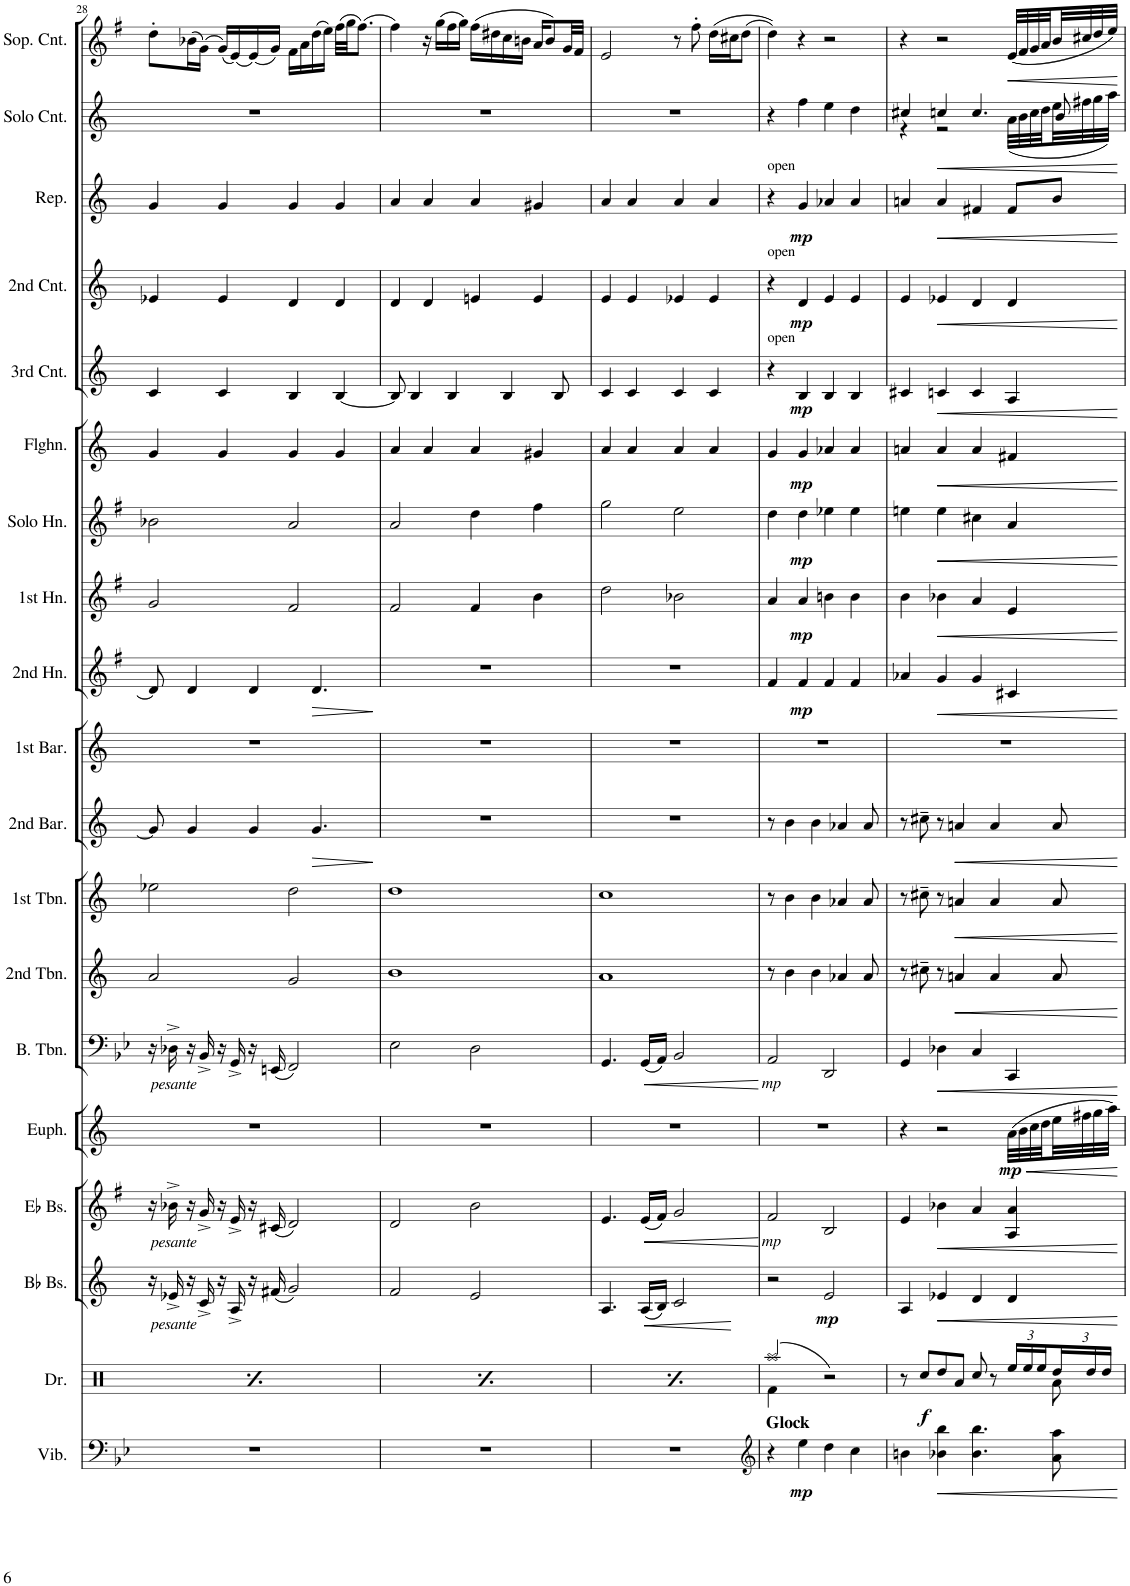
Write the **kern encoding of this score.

**kern	**dynam	**kern	**dynam	**kern	**dynam	**kern	**dynam	**kern	**dynam	**kern	**dynam	**kern	**dynam	**kern	**dynam	**kern	**dynam	**kern	**kern	**dynam	**kern	**dynam	**kern	**dynam	**kern	**dynam	**kern	**dynam	**kern	**dynam	**kern	**dynam	**kern	**dynam	**kern	**dynam
*part19	*part19	*part18	*part18	*part17	*part17	*part16	*part16	*part15	*part15	*part14	*part14	*part13	*part13	*part12	*part12	*part11	*part11	*part10	*part9	*part9	*part8	*part8	*part7	*part7	*part6	*part6	*part5	*part5	*part4	*part4	*part3	*part3	*part2	*part2	*part1	*part1
*staff19	*staff19	*staff18	*staff18	*staff17	*staff17	*staff16	*staff16	*staff15	*staff15	*staff14	*staff14	*staff13	*staff13	*staff12	*staff12	*staff11	*staff11	*staff10	*staff9	*staff9	*staff8	*staff8	*staff7	*staff7	*staff6	*staff6	*staff5	*staff5	*staff4	*staff4	*staff3	*staff3	*staff2	*staff2	*staff1	*staff1
*I"Percussion	*	*I"Drum Kit	*	*I"Bb Bass	*	*I"Eb Bass	*	*I"Euphonium	*	*I"Bass Trombone	*	*I"2nd Trombone	*	*I"1st Trombone	*	*I"2nd Baritone	*	*I"1st Baritone	*I"2nd Horn	*	*I"1st Horn	*	*I"Solo Horn	*	*I"Flugelhorn	*	*I"3rd Cornet	*	*I"2nd Cornet	*	*I"Repiano	*	*I"Solo Cornet	*	*I"Soprano Cornet	*
*I'Perc.	*	*I'Dr.	*	*I'Bb Bs.	*	*I'Eb Bs.	*	*I'Euph.	*	*I'B. Tbn.	*	*I'2nd Tbn.	*	*I'1st Tbn.	*	*I'2nd Bar.	*	*I'1st Bar.	*I'2nd Hn.	*	*I'1st Hn.	*	*I'Solo Hn.	*	*I'Flghn.	*	*I'3rd Cnt.	*	*I'2nd Cnt.	*	*I'Rep.	*	*I'Solo Cnt.	*	*I'Sop. Cnt.	*
!!LO:PB:g=z
*clefF4	*	*clefX	*	*clefG2	*	*clefG2	*	*clefG2	*	*clefF4	*	*clefG2	*	*clefG2	*	*clefG2	*	*clefG2	*clefG2	*	*clefG2	*	*clefG2	*	*clefG2	*	*clefG2	*	*clefG2	*	*clefG2	*	*clefG2	*	*clefG2	*
*	*	*	*	*Trd15c26	*	*Trd12c21	*	*Trd8c14	*	*	*	*Trd8c14	*	*Trd8c14	*	*Trd8c14	*	*Trd8c14	*Trd5c9	*	*Trd5c9	*	*Trd5c9	*	*Trd1c2	*	*Trd1c2	*	*Trd1c2	*	*Trd1c2	*	*Trd1c2	*	*Trd-2c-3	*
*k[b-e-]	*	*k[]	*	*k[]	*	*k[f#]	*	*k[]	*	*k[b-e-]	*	*k[]	*	*k[]	*	*k[]	*	*k[]	*k[f#]	*	*k[f#]	*	*k[f#]	*	*k[]	*	*k[]	*	*k[]	*	*k[]	*	*k[]	*	*k[f#]	*
*M4/4	*	*M4/4	*	*M4/4	*	*M4/4	*	*M4/4	*	*M4/4	*	*M4/4	*	*M4/4	*	*M4/4	*	*M4/4	*M4/4	*	*M4/4	*	*M4/4	*	*M4/4	*	*M4/4	*	*M4/4	*	*M4/4	*	*M4/4	*	*M4/4	*
*met(c)	*	*met(c)	*	*met(c)	*	*met(c)	*	*met(c)	*	*met(c)	*	*met(c)	*	*met(c)	*	*met(c)	*	*met(c)	*met(c)	*	*met(c)	*	*met(c)	*	*met(c)	*	*met(c)	*	*met(c)	*	*met(c)	*	*met(c)	*	*met(c)	*
=28	=28	=28	=28	=28	=28	=28	=28	=28	=28	=28	=28	=28	=28	=28	=28	=28	=28	=28	=28	=28	=28	=28	=28	=28	=28	=28	=28	=28	=28	=28	=28	=28	=28	=28	=28	=28
*	*	*^	*	*	*	*	*	*	*	*	*	*	*	*	*	*	*	*	*	*	*	*	*	*	*	*	*	*	*	*	*	*	*	*	*	*
1r	.	(8Raa/L	4Rf\	.	16r	.	16r	.	1r	.	16r	.	2a/	.	2ee-X\	.	8g/]	.	1r	8d/]	.	2g/	.	2b-X\	.	4g/	.	4c/	.	4e-X/	.	4g/	.	1r	.	8dd'\L	.
!	!	!	!	!	!	!	!	!	!	!	!LO:TX:b:i:t=pesante	!	!	!	!	!	!	!	!	!	!	!	!	!	!	!	!	!	!	!	!	!	!	!	!	!	!
!	!	!	!	!	!	!	!LO:TX:b:i:t=pesante	!	!	!	!	!	!	!	!	!	!	!	!	!	!	!	!	!	!	!	!	!	!	!	!	!	!	!	!	!	!
!	!	!	!	!	!LO:TX:b:i:t=pesante	!	!	!	!	!	!	!	!	!	!	!	!	!	!	!	!	!	!	!	!	!	!	!	!	!	!	!	!	!	!	!	!
.	.	.	.	.	16e-X^/	.	16b-X^\	.	.	.	16D-X^\	.	.	.	.	.	.	.	.	.	.	.	.	.	.	.	.	.	.	.	.	.	.	.	.	.	.
.	.	8Rgg/)	.	.	16r	.	16r	.	.	.	16r	.	.	.	.	.	4g/	.	.	4d/	.	.	.	.	.	.	.	.	.	.	.	.	.	.	.	(16b-X\L	.
.	.	.	.	.	16c^/	.	16g^/	.	.	.	16BB-^/	.	.	.	.	.	.	.	.	.	.	.	.	.	.	.	.	.	.	.	.	.	.	.	.	(16g\JJ)	.
.	.	8Rgg/	8.Rcc\L	.	16r	.	16r	.	.	.	16r	.	.	.	.	.	.	.	.	.	.	.	.	.	.	4g/	.	4c/	.	4e-/	.	4g/	.	.	.	(16g/LL)	.
.	.	.	.	.	16A^/	.	16e^/	.	.	.	16GG^/	.	.	.	.	.	.	.	.	.	.	.	.	.	.	.	.	.	.	.	.	.	.	.	.	(16e/)	.
.	.	8Rgg/J	.	.	16r	.	16r	.	.	.	16r	.	.	.	.	.	4g/	.	.	4d/	.	.	.	.	.	.	.	.	.	.	.	.	.	.	.	(16e/)	.
.	.	.	16Rf\Jk	.	(16f#X/	.	(16c#X/	.	.	.	(16EEn/	.	.	.	.	.	.	.	.	.	.	.	.	.	.	.	.	.	.	.	.	.	.	.	.	16g/JJ)	.
.	.	8Rgg/L	4Rf\	.	2g/)	.	2d/)	.	.	.	2FF/)	.	2g/	.	2dd\	.	.	.	.	.	.	2f#/	.	2a/	.	4g/	.	4B/	.	4d/	.	4g/	.	.	.	16f#\LL	.
.	.	.	.	.	.	.	.	.	.	.	.	.	.	.	.	.	.	.	.	.	.	.	.	.	.	.	.	.	.	.	.	.	.	.	.	16a\	.
!	!	!	!	!	!	!	!	!	!	!	!	!	!	!	!	!	!	!LO:HP:b	!	!	!LO:HP:b	!	!	!	!	!	!	!	!	!	!	!	!	!	!	!	!
.	.	8Rgg/	.	.	.	.	.	.	.	.	.	.	.	.	.	.	4.g/	>	.	4.d/	>	.	.	.	.	.	.	.	.	.	.	.	.	.	.	(16dd\	.
.	.	.	.	.	.	.	.	.	.	.	.	.	.	.	.	.	.	.	.	.	.	.	.	.	.	.	.	.	.	.	.	.	.	.	.	16ee\JJ)	.
.	.	8Rgg/	8Rcc\L	.	.	.	.	.	.	.	.	.	.	.	.	.	.	.	.	.	.	.	.	.	.	4g/	.	[4B/	.	4d/	.	4g/	.	.	.	(32ff#\LLL	.
.	.	.	.	.	.	.	.	.	.	.	.	.	.	.	.	.	.	.	.	.	.	.	.	.	.	.	.	.	.	.	.	.	.	.	.	32gg\JJ	.
.	.	.	.	.	.	.	.	.	.	.	.	.	.	.	.	.	.	.	.	.	.	.	.	.	.	.	.	.	.	.	.	.	.	.	.	(8.ff#\J)	.
.	.	8Rgg/J	8Rf\J	.	.	.	.	.	.	.	.	.	.	.	.	.	.	.	.	.	.	.	.	.	.	.	.	.	.	.	.	.	.	.	.	.	.
*	*	*v	*v	*	*	*	*	*	*	*	*	*	*	*	*	*	*	*	*	*	*	*	*	*	*	*	*	*	*	*	*	*	*	*	*	*	*
.	.	.	.	.	.	.	.	.	.	.	.	.	.	.	.	.	]	.	.	]	.	.	.	.	.	.	.	.	.	.	.	.	.	.	.	.
=29	=29	=29	=29	=29	=29	=29	=29	=29	=29	=29	=29	=29	=29	=29	=29	=29	=29	=29	=29	=29	=29	=29	=29	=29	=29	=29	=29	=29	=29	=29	=29	=29	=29	=29	=29	=29
*	*	*^	*	*	*	*	*	*	*	*	*	*	*	*	*	*	*	*	*	*	*	*	*	*	*	*	*	*	*	*	*	*	*	*	*	*
1r	.	(8Raa/L	4Rf\	.	2f/	.	2d/	.	1r	.	2E-\	.	1b	.	1dd	.	1r	.	1r	1r	.	2f#/	.	2a/	.	4a/	.	8B/]	.	4d/	.	4a/	.	1r	.	4ff#\)	.
.	.	8Rgg/)	.	.	.	.	.	.	.	.	.	.	.	.	.	.	.	.	.	.	.	.	.	.	.	.	.	4B/	.	.	.	.	.	.	.	.	.
.	.	8Rgg/	8.Rcc\L	.	.	.	.	.	.	.	.	.	.	.	.	.	.	.	.	.	.	.	.	.	.	4a/	.	.	.	4d/	.	4a/	.	.	.	16r	.
.	.	.	.	.	.	.	.	.	.	.	.	.	.	.	.	.	.	.	.	.	.	.	.	.	.	.	.	.	.	.	.	.	.	.	.	(16gg\LL	.
.	.	8Rgg/J	.	.	.	.	.	.	.	.	.	.	.	.	.	.	.	.	.	.	.	.	.	.	.	.	.	4B/	.	.	.	.	.	.	.	16ff#\	.
.	.	.	16Rf\Jk	.	.	.	.	.	.	.	.	.	.	.	.	.	.	.	.	.	.	.	.	.	.	.	.	.	.	.	.	.	.	.	.	16gg\JJ)	.
.	.	8Rgg/L	4Rf\	.	2e/	.	2b\	.	.	.	2D\	.	.	.	.	.	.	.	.	.	.	4f#/	.	4dd\	.	4a/	.	.	.	4en/	.	4a/	.	.	.	(16ff#\LL	.
.	.	.	.	.	.	.	.	.	.	.	.	.	.	.	.	.	.	.	.	.	.	.	.	.	.	.	.	.	.	.	.	.	.	.	.	16dd#X\	.
.	.	8Rgg/	.	.	.	.	.	.	.	.	.	.	.	.	.	.	.	.	.	.	.	.	.	.	.	.	.	4B/	.	.	.	.	.	.	.	16cc\	.
.	.	.	.	.	.	.	.	.	.	.	.	.	.	.	.	.	.	.	.	.	.	.	.	.	.	.	.	.	.	.	.	.	.	.	.	16bn\JJ	.
.	.	8Rgg/	8Rcc\L	.	.	.	.	.	.	.	.	.	.	.	.	.	.	.	.	.	.	4b\	.	4ff#\	.	4g#X/	.	.	.	4e/	.	4g#X/	.	.	.	16a/KL	.
.	.	.	.	.	.	.	.	.	.	.	.	.	.	.	.	.	.	.	.	.	.	.	.	.	.	.	.	.	.	.	.	.	.	.	.	8b/)	.
.	.	8Rgg/J	8Rf\J	.	.	.	.	.	.	.	.	.	.	.	.	.	.	.	.	.	.	.	.	.	.	.	.	8B/	.	.	.	.	.	.	.	.	.
.	.	.	.	.	.	.	.	.	.	.	.	.	.	.	.	.	.	.	.	.	.	.	.	.	.	.	.	.	.	.	.	.	.	.	.	32g/LL	.
.	.	.	.	.	.	.	.	.	.	.	.	.	.	.	.	.	.	.	.	.	.	.	.	.	.	.	.	.	.	.	.	.	.	.	.	32f#/JJJ	.
=30	=30	=30	=30	=30	=30	=30	=30	=30	=30	=30	=30	=30	=30	=30	=30	=30	=30	=30	=30	=30	=30	=30	=30	=30	=30	=30	=30	=30	=30	=30	=30	=30	=30	=30	=30	=30	=30
1r	.	(8Raa/L	4Rf\	.	4.A/	.	4.e/	.	1r	.	4.GG/	.	1a	.	1cc	.	1r	.	1r	1r	.	2dd\	.	2gg\	.	4a/	.	4c/	.	4e/	.	4a/	.	1r	.	2e/	.
.	.	8Rgg/)	.	.	.	.	.	.	.	.	.	.	.	.	.	.	.	.	.	.	.	.	.	.	.	.	.	.	.	.	.	.	.	.	.	.	.
.	.	8Rgg/	8.Rcc\L	.	.	.	.	.	.	.	.	.	.	.	.	.	.	.	.	.	.	.	.	.	.	4a/	.	4c/	.	4e/	.	4a/	.	.	.	.	.
!	!	!	!	!	!	!LO:HP:b	!	!LO:HP:b	!	!	!	!LO:HP:b	!	!	!	!	!	!	!	!	!	!	!	!	!	!	!	!	!	!	!	!	!	!	!	!	!
.	.	8Rgg/J	.	.	(16A/LL	<	(16e/LL	<	.	.	(16GG/LL	<	.	.	.	.	.	.	.	.	.	.	.	.	.	.	.	.	.	.	.	.	.	.	.	.	.
.	.	.	16Rf\Jk	.	16B/JJ)	.	16f#/JJ)	.	.	.	16AA/JJ)	.	.	.	.	.	.	.	.	.	.	.	.	.	.	.	.	.	.	.	.	.	.	.	.	.	.
.	.	8Rgg/L	4Rf\	.	2c/	.	2g/	.	.	.	2BB-/	.	.	.	.	.	.	.	.	.	.	2b-X\	.	2ee\	.	4a/	.	4c/	.	4e-X/	.	4a/	.	.	.	8r	.
.	.	8Rgg/	.	.	.	.	.	.	.	.	.	.	.	.	.	.	.	.	.	.	.	.	.	.	.	.	.	.	.	.	.	.	.	.	.	8ff#'\	.
.	.	8Rgg/	8Rcc\L	.	.	.	.	.	.	.	.	.	.	.	.	.	.	.	.	.	.	.	.	.	.	4a/	.	4c/	.	4e-/	.	4a/	.	.	.	(16dd\LL	.
.	.	.	.	.	.	.	.	.	.	.	.	.	.	.	.	.	.	.	.	.	.	.	.	.	.	.	.	.	.	.	.	.	.	.	.	16cc#X\J	.
.	.	8Rgg/J	8Rf\J	.	.	.	.	.	.	.	.	.	.	.	.	.	.	.	.	.	.	.	.	.	.	.	.	.	.	.	.	.	.	.	.	(8dd\J	.
*	*	*v	*v	*	*	*	*	*	*	*	*	*	*	*	*	*	*	*	*	*	*	*	*	*	*	*	*	*	*	*	*	*	*	*	*	*	*
.	.	.	.	.	[	.	[	.	.	.	[	.	.	.	.	.	.	.	.	.	.	.	.	.	.	.	.	.	.	.	.	.	.	.	.	.
=31	=31	=31	=31	=31	=31	=31	=31	=31	=31	=31	=31	=31	=31	=31	=31	=31	=31	=31	=31	=31	=31	=31	=31	=31	=31	=31	=31	=31	=31	=31	=31	=31	=31	=31	=31	=31
*clefG2	*	*	*	*	*	*	*	*	*	*	*	*	*	*	*	*	*	*	*	*	*	*	*	*	*	*	*	*	*	*	*	*	*	*	*	*
*	*	*^	*	*	*	*	*	*	*	*	*	*	*	*	*	*	*	*	*	*	*	*	*	*	*	*	*	*	*	*	*	*	*	*	*	*
!	!	!	!	!	!	!	!	!	!	!	!	!	!	!	!	!	!	!	!	!	!	!	!	!	!	!	!	!	!	!	!	!LO:TX:a:t=open	!	!	!	!	!
!	!	!	!	!	!	!	!	!	!	!	!	!	!	!	!	!	!	!	!	!	!	!	!	!	!	!	!	!	!	!LO:TX:a:t=open	!	!	!	!	!	!	!
!	!	!	!	!	!	!	!	!	!	!	!	!	!	!	!	!	!	!	!	!	!	!	!	!	!	!	!	!LO:TX:a:t=open	!	!	!	!	!	!	!	!	!
!	!	!	!	!	!	!	!	!	!	!	!LO:TX:b:i:t=mp	!	!	!	!	!	!	!	!	!	!	!	!	!	!	!	!	!	!	!	!	!	!	!	!	!	!
!	!	!	!	!	!	!	!LO:TX:b:i:t=mp	!	!	!	!	!	!	!	!	!	!	!	!	!	!	!	!	!	!	!	!	!	!	!	!	!	!	!	!	!	!
4r	.	(2Raa/	4Rf\	.	2r	.	2f#/	.	1r	.	2AA/	.	8r	.	8r	.	8r	.	1r	4f#/	.	4a/	.	4dd\	.	4g/	.	4r	.	4r	.	4r	.	4r	.	4dd\))	.
.	.	.	.	.	.	.	.	.	.	.	.	.	4b\	.	4b\	.	4b\	.	.	.	.	.	.	.	.	.	.	.	.	.	.	.	.	.	.	.	.
!LO:TX:a:B:t=Glock	!	!	!	!	!	!	!	!	!	!	!	!	!	!	!	!	!	!	!	!	!	!	!	!	!	!	!	!	!	!	!	!	!	!	!	!	!
!	!LO:DY:b	!	!	!	!	!	!	!	!	!	!	!	!	!	!	!	!	!	!	!	!LO:DY:b	!	!LO:DY:b	!	!LO:DY:b	!	!LO:DY:b	!	!LO:DY:b	!	!LO:DY:b	!	!LO:DY:b	!	!	!	!
4ee-\	mp	.	2.ryy	.	.	.	.	.	.	.	.	.	.	.	.	.	.	.	.	4f#/	mp	4a/	mp	4dd\	mp	4g/	mp	4B/	mp	4d/	mp	4g/	mp	4ff\	.	4r	.
.	.	.	.	.	.	.	.	.	.	.	.	.	4b\	.	4b\	.	4b\	.	.	.	.	.	.	.	.	.	.	.	.	.	.	.	.	.	.	.	.
!	!	!	!	!	!	!LO:DY:b	!	!	!	!	!	!	!	!	!	!	!	!	!	!	!	!	!	!	!	!	!	!	!	!	!	!	!	!	!	!	!
4dd\	.	2r)	.	.	2e/	mp	2B/	.	.	.	2DD/	.	.	.	.	.	.	.	.	4f#/	.	4bn\	.	4ee-X\	.	4a-X/	.	4B/	.	4e/	.	4a-X/	.	4ee\	.	2r	.
.	.	.	.	.	.	.	.	.	.	.	.	.	4a-X/	.	4a-X/	.	4a-X/	.	.	.	.	.	.	.	.	.	.	.	.	.	.	.	.	.	.	.	.
4cc\	.	.	.	.	.	.	.	.	.	.	.	.	.	.	.	.	.	.	.	4f#/	.	4b\	.	4ee-\	.	4a-/	.	4B/	.	4e/	.	4a-/	.	4dd\	.	.	.
.	.	.	.	.	.	.	.	.	.	.	.	.	8a-/	.	8a-/	.	8a-/	.	.	.	.	.	.	.	.	.	.	.	.	.	.	.	.	.	.	.	.
=32	=32	=32	=32	=32	=32	=32	=32	=32	=32	=32	=32	=32	=32	=32	=32	=32	=32	=32	=32	=32	=32	=32	=32	=32	=32	=32	=32	=32	=32	=32	=32	=32	=32	=32	=32	=32	=32
*	*	*	*	*	*	*	*	*	*	*	*	*	*	*	*	*	*	*	*	*	*	*	*	*	*	*	*	*	*	*	*	*	*	*^	*	*	*
4bn\	.	8r	2..ryy	.	4A/	.	4e/	.	4r	.	4GG/	.	8r	.	8r	.	8r	.	1r	4a-X/	.	4b\	.	4een\	.	4an/	.	4c#X/	.	4e/	.	4an/	.	4cc#X/	4r	.	4r	.
!	!	!	!	!LO:DY:b	!	!	!	!	!	!	!	!	!	!	!	!	!	!	!	!	!	!	!	!	!	!	!	!	!	!	!	!	!	!	!	!	!	!
.	.	8Rcc/L	.	f	.	.	.	.	.	.	.	.	8cc#X~\	.	8cc#X~\	.	8cc#X~\	.	.	.	.	.	.	.	.	.	.	.	.	.	.	.	.	.	.	.	.	.
!	!LO:HP:b	!	!	!	!	!LO:HP:b	!	!LO:HP:b	!	!	!	!LO:HP:b	!	!	!	!	!	!	!	!	!LO:HP:b	!	!LO:HP:b	!	!LO:HP:b	!	!LO:HP:b	!	!LO:HP:b	!	!LO:HP:b	!	!LO:HP:b	!	!	!LO:HP:b	!	!
4b-X\ 4bb-\	<	8Rdd/	.	.	4e-X/	<	4b-X\	<	2r	.	4D-X\	<	8r	.	8r	.	8r	.	.	4g/	<	4b-X\	<	4ee\	<	4a/	<	4cn/	<	4e-X/	<	4a/	<	4ccn/	2r	<	2r	.
!	!	!	!	!	!	!	!	!	!	!	!	!	!	!LO:HP:b	!	!LO:HP:b	!	!LO:HP:b	!	!	!	!	!	!	!	!	!	!	!	!	!	!	!	!	!	!	!	!
.	.	8Ra/J	.	.	.	.	.	.	.	.	.	.	4an/	<	4an/	<	4an/	<	.	.	.	.	.	.	.	.	.	.	.	.	.	.	.	.	.	.	.	.
4.b-\ 4.bb-\	.	8Rcc/	.	.	4d/	.	4a/	.	.	.	4C/	.	.	.	.	.	.	.	.	4g/	.	4a/	.	4cc#X\	.	4a/	.	4c/	.	4d/	.	4f#X/	.	4.cc/	.	.	.	.
.	.	8r	.	.	.	.	.	.	.	.	.	.	4a/	.	4a/	.	4a/	.	.	.	.	.	.	.	.	.	.	.	.	.	.	.	.	.	.	.	.	.
*	*	*Xbrackettup	*	*	*	*	*	*	*	*	*	*	*	*	*	*	*	*	*	*	*	*	*	*	*	*	*	*	*	*	*	*	*	*	*	*	*	*
!	!	!	!	!	!	!	!	!	!	!LO:HP:b	!	!	!	!	!	!	!	!	!	!	!	!	!	!	!	!	!	!	!	!	!	!	!	!	!	!	!	!LO:HP:b
!	!	!	!	!	!	!	!	!	!	!LO:DY:n=1:b	!	!	!	!	!	!	!	!	!	!	!	!	!	!	!	!	!	!	!	!	!	!	!	!	!	!	!	!
.	.	24Ree/LL	.	.	4d/	.	4A/ 4a/	.	(32a\LLL	< mp	4CC/	.	.	.	.	.	.	.	.	4c#X/	.	4e/	.	4a/	.	4f#X/	.	4A/	.	4d/	.	8f#/L	.	.	(32a\LLL	.	(32e/LLL	<
.	.	.	.	.	.	.	.	.	32b\	.	.	.	.	.	.	.	.	.	.	.	.	.	.	.	.	.	.	.	.	.	.	.	.	.	32b\	.	32f#/	.
.	.	24Ree/	.	.	.	.	.	.	.	.	.	.	.	.	.	.	.	.	.	.	.	.	.	.	.	.	.	.	.	.	.	.	.	.	.	.	.	.
.	.	.	.	.	.	.	.	.	32cc\	.	.	.	.	.	.	.	.	.	.	.	.	.	.	.	.	.	.	.	.	.	.	.	.	.	32cc\	.	32g/	.
.	.	24Ree/	.	.	.	.	.	.	.	.	.	.	.	.	.	.	.	.	.	.	.	.	.	.	.	.	.	.	.	.	.	.	.	.	.	.	.	.
.	.	.	.	.	.	.	.	.	32dd\	.	.	.	.	.	.	.	.	.	.	.	.	.	.	.	.	.	.	.	.	.	.	.	.	.	32dd\	.	32a/	.
8a\ 8aa\	.	24Rdd/	8Ra\	.	.	.	.	.	32ee\	.	.	.	8a/	.	8a/	.	8a/	.	.	.	.	.	.	.	.	.	.	.	.	.	.	8b/J	.	8b/	32ee\	.	32b/	.
.	.	.	.	.	.	.	.	.	32ff#X\	.	.	.	.	.	.	.	.	.	.	.	.	.	.	.	.	.	.	.	.	.	.	.	.	.	32ff#X\	.	32cc#X/	.
.	.	24Rdd/	.	.	.	.	.	.	.	.	.	.	.	.	.	.	.	.	.	.	.	.	.	.	.	.	.	.	.	.	.	.	.	.	.	.	.	.
.	.	.	.	.	.	.	.	.	32gg\	.	.	.	.	.	.	.	.	.	.	.	.	.	.	.	.	.	.	.	.	.	.	.	.	.	32gg\	.	32dd/	.
.	.	24Rdd/JJ	.	.	.	.	.	.	.	.	.	.	.	.	.	.	.	.	.	.	.	.	.	.	.	.	.	.	.	.	.	.	.	.	.	.	.	.
.	.	.	.	.	.	.	.	.	32aa\JJJ)	.	.	.	.	.	.	.	.	.	.	.	.	.	.	.	.	.	.	.	.	.	.	.	.	.	32aa\JJJ)	.	32ee/JJJ)	.
*	*	*v	*v	*	*	*	*	*	*	*	*	*	*	*	*	*	*	*	*	*	*	*	*	*	*	*	*	*	*	*	*	*	*	*v	*v	*	*	*
.	[	.	.	.	[	.	[	.	[	.	[	.	[	.	[	.	[	.	.	[	.	[	.	[	.	[	.	[	.	[	.	[	.	[	.	[
=	=	=	=	=	=	=	=	=	=	=	=	=	=	=	=	=	=	=	=	=	=	=	=	=	=	=	=	=	=	=	=	=	=	=	=	=
*-	*-	*-	*-	*-	*-	*-	*-	*-	*-	*-	*-	*-	*-	*-	*-	*-	*-	*-	*-	*-	*-	*-	*-	*-	*-	*-	*-	*-	*-	*-	*-	*-	*-	*-	*-	*-
